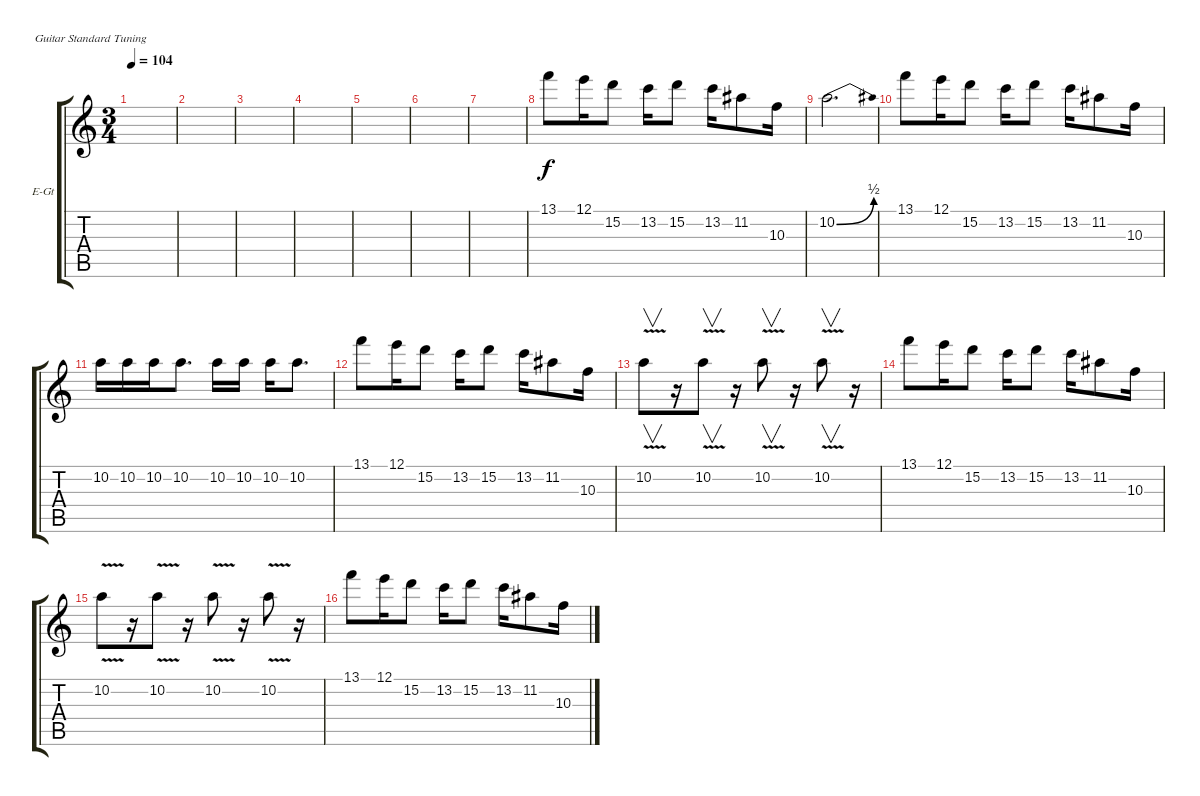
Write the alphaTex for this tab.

\bracketExtendMode groupsimilarinstruments
\firstSystemTrackNameOrientation horizontal
\otherSystemsTrackNameOrientation horizontal
\track ("Electric Guitar 1" "E-Gt") {instrument distortionguitar}
\staff {score tabs}
\tuning (E4 B3 G3 D3 A2 E2)
\ts (3 4)
\tempo 104
\clef g2
\ks c
|
|
|
|
|
|
|
13.1.8{dy f} 12.1.16 15.2.8 13.2.16 15.2.8 13.2.16 11.2.8 10.3.16 |
10.2{be (bend 0 0 15 2)}.2{d} |
13.1.8 12.1.16 15.2.8 13.2.16 15.2.8 13.2.16 11.2.8 10.3.16 |
10.2.16 10.2.16 10.2.16 10.2.8{d} 10.2.16 10.2.16 10.2.16 10.2.8{d} |
13.1.8 12.1.16 15.2.8 13.2.16 15.2.8 13.2.16 11.2.8 10.3.16 |
10.2{v}.8{v} r.16 10.2{v}.8{v} r.16 10.2{v}.8{v} r.16 10.2{v}.8{v} r.16 |
13.1.8 12.1.16 15.2.8 13.2.16 15.2.8 13.2.16 11.2.8 10.3.16 |
10.2{v}.8 r.16 10.2{v}.8 r.16 10.2{v}.8 r.16 10.2{v}.8 r.16 |
13.1.8 12.1.16 15.2.8 13.2.16 15.2.8 13.2.16 11.2.8 10.3.16
